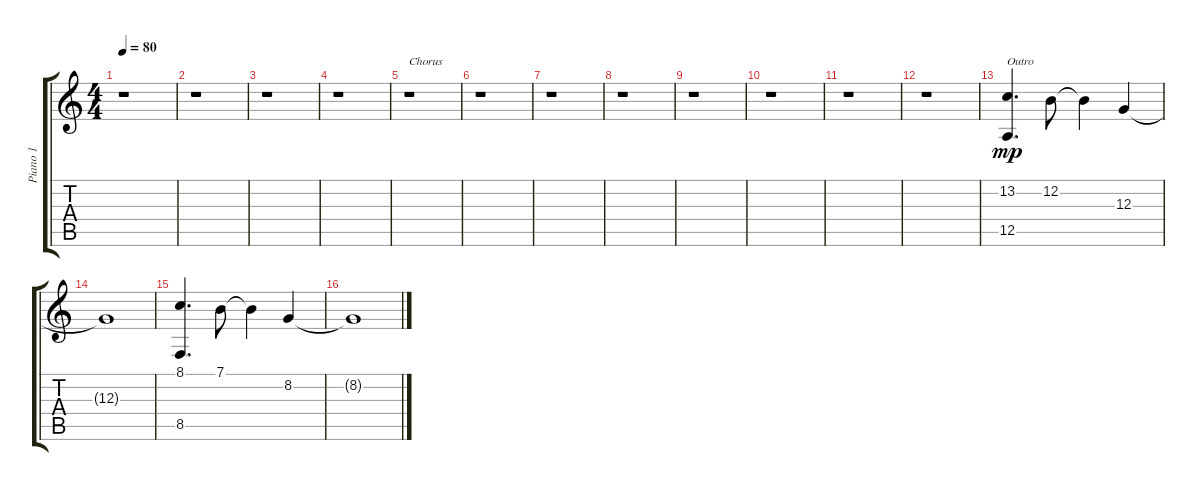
\track ("Piano 1" "Piano 1") {instrument acousticgrandpiano}
\staff {score tabs}
\tuning (E4 B3 G3 D3 A2 E2) {hide}
\ts (4 4)
\tempo 80
\clef g2
\ks c
r.1{dy mp} |
r.1 |
r.1 |
r.1 |
r.1{txt "Chorus"} |
r.1 |
r.1 |
r.1 |
r.1 |
r.1 |
r.1 |
r.1 |
(13.2 12.5).4{d txt "Outro"} 12.2.8 12.2{t}.4 12.3.4 |
12.3{t}.1 |
(8.1 8.5).4{d} 7.1.8 7.1{t}.4 8.2.4 |
8.2{t}.1
